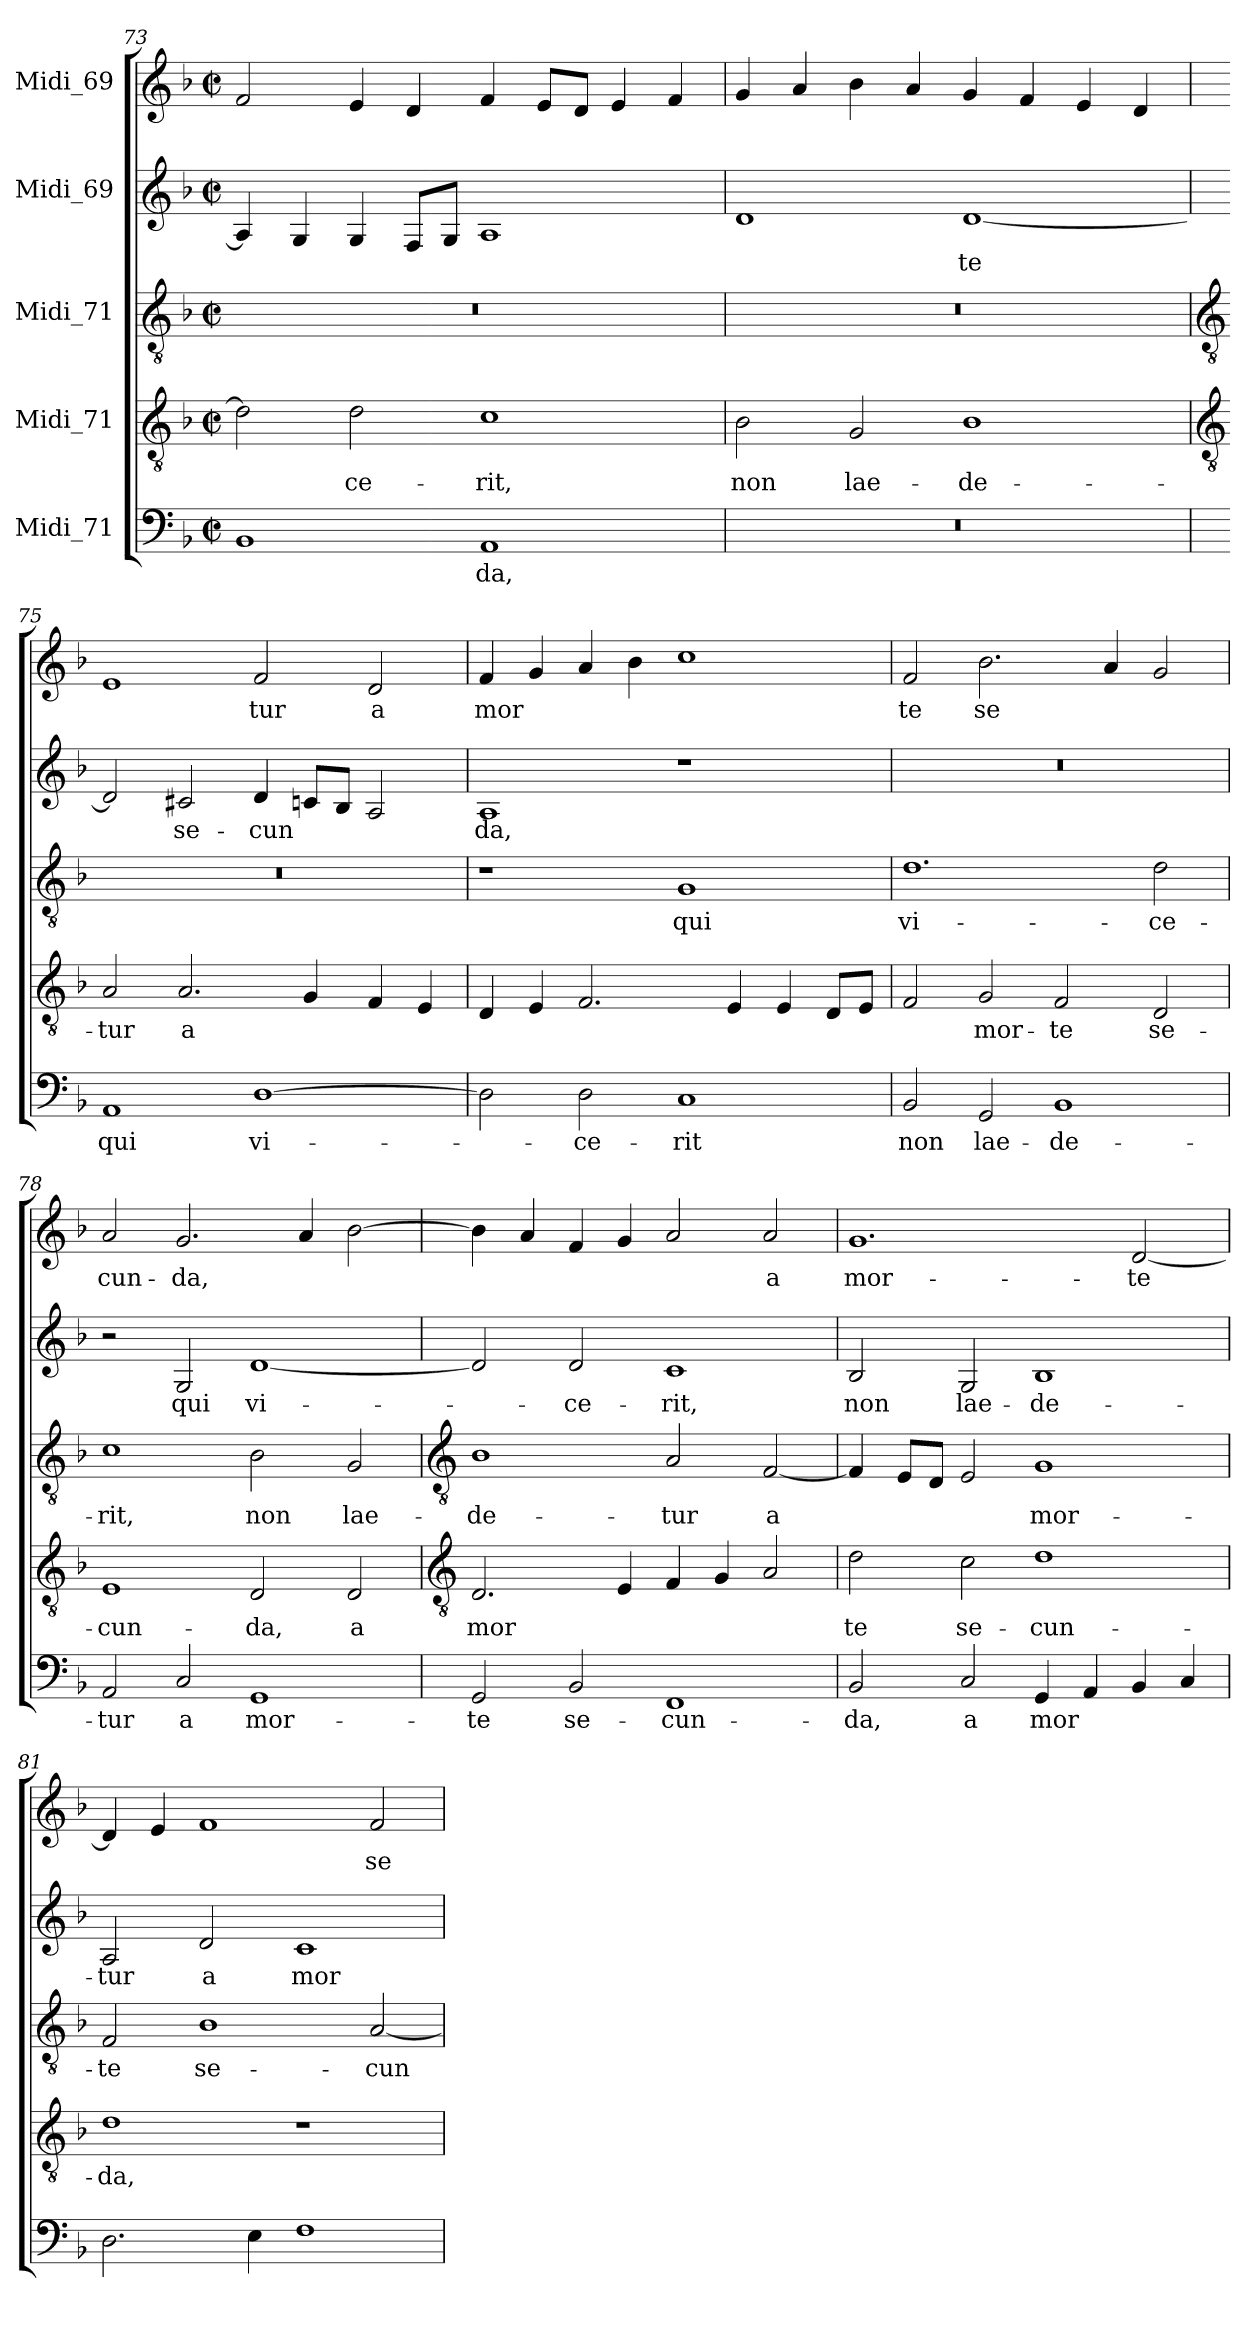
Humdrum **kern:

**kern	**text	**kern	**text	**kern	**text	**kern	**text	**kern	**text
*part5	*part5	*part4	*part4	*part3	*part3	*part2	*part2	*part1	*part1
*staff5	*staff5	*staff4	*staff4	*staff3	*staff3	*staff2	*staff2	*staff1	*staff1
*I"Midi_71	*	*I"Midi_71	*	*I"Midi_71	*	*I"Midi_69	*	*I"Midi_69	*
*clefF4	*	*clefGv2	*	*clefGv2	*	*clefG2	*	*clefG2	*
*k[b-]	*	*k[b-]	*	*k[b-]	*	*k[b-]	*	*k[b-]	*
*F:	*	*F:	*	*F:	*	*F:	*	*F:	*
*M4/2	*	*M4/2	*	*M4/2	*	*M4/2	*	*M4/2	*
*met(c|)	*	*met(c|)	*	*met(c|)	*	*met(c|)	*	*met(c|)	*
=73	=73	=73	=73	=73	=73	=73	=73	=73	=73
1BB-	.	2d]	.	0r	.	4A]	.	2f	.
.	.	.	.	.	.	4G	.	.	.
!	!	!	!LO:LY:b	!	!	!	!	!	!
.	.	2d	ce-	.	.	4G	.	4e	.
.	.	.	.	.	.	8FL	.	4d	.
.	.	.	.	.	.	8GJ	.	.	.
!	!LO:LY:b	!	!LO:LY:b	!	!	!	!	!	!
1AA	da,	1c	-rit,	.	.	1A	.	4f	.
.	.	.	.	.	.	.	.	8eL	.
.	.	.	.	.	.	.	.	8dJ	.
.	.	.	.	.	.	.	.	4e	.
.	.	.	.	.	.	.	.	4f	.
=74	=74	=74	=74	=74	=74	=74	=74	=74	=74
!	!	!	!LO:LY:b	!	!	!	!	!	!
0r	.	2B-	non	0r	.	1d	.	4g	.
.	.	.	.	.	.	.	.	4a	.
!	!	!	!LO:LY:b	!	!	!	!	!	!
.	.	2G	lae-	.	.	.	.	4b-	.
.	.	.	.	.	.	.	.	4a	.
!	!	!	!LO:LY:b	!	!	!	!LO:LY:b	!	!
.	.	1B-	-de-	.	.	[1d	te	4g	.
.	.	.	.	.	.	.	.	4f	.
.	.	.	.	.	.	.	.	4e	.
.	.	.	.	.	.	.	.	4d	.
!!LO:LB:g=z
=75	=75	=75	=75	=75	=75	=75	=75	=75	=75
*	*	*clefGv2	*	*clefGv2	*	*	*	*	*
!	!LO:LY:b	!	!LO:LY:b	!	!	!	!	!	!
1AA	qui	2A	-tur	0r	.	2d]	.	1e	.
!	!	!	!LO:LY:b	!	!	!	!LO:LY:b	!	!
.	.	2.A	a	.	.	2c#X	se-	.	.
!	!LO:LY:b	!	!	!	!	!	!LO:LY:b	!	!LO:LY:b
[1D	vi-	.	.	.	.	4d	-cun	2f	tur
.	.	4G	.	.	.	8cnL	.	.	.
.	.	.	.	.	.	8B-J	.	.	.
!	!	!	!	!	!	!	!	!	!LO:LY:b
.	.	4F	.	.	.	2A	.	2d	a
.	.	4E	.	.	.	.	.	.	.
=76	=76	=76	=76	=76	=76	=76	=76	=76	=76
!	!	!	!	!	!	!	!LO:LY:b	!	!LO:LY:b
2D]	.	4D	.	1r	.	1A	da,	4f	mor
.	.	4E	.	.	.	.	.	4g	.
!	!LO:LY:b	!	!	!	!	!	!	!	!
2D	-ce-	2.F	.	.	.	.	.	4a	.
.	.	.	.	.	.	.	.	4b-	.
!	!LO:LY:b	!	!	!	!LO:LY:b	!	!	!	!
1C	-rit	.	.	1G	qui	1r	.	1cc	.
.	.	4E	.	.	.	.	.	.	.
.	.	4E	.	.	.	.	.	.	.
.	.	8DL	.	.	.	.	.	.	.
.	.	8EJ	.	.	.	.	.	.	.
=77	=77	=77	=77	=77	=77	=77	=77	=77	=77
!	!LO:LY:b	!	!	!	!LO:LY:b	!	!	!	!LO:LY:b
2BB-	non	2F	.	1.d	vi-	0r	.	2f	te
!	!LO:LY:b	!	!LO:LY:b	!	!	!	!	!	!LO:LY:b
2GG	lae-	2G	mor-	.	.	.	.	2.b-	se
!	!LO:LY:b	!	!LO:LY:b	!	!	!	!	!	!
1BB-	-de-	2F	-te	.	.	.	.	.	.
.	.	.	.	.	.	.	.	4a	.
!	!	!	!LO:LY:b	!	!LO:LY:b	!	!	!	!
.	.	2D	se-	2d	-ce-	.	.	2g	.
=78	=78	=78	=78	=78	=78	=78	=78	=78	=78
!	!LO:LY:b	!	!LO:LY:b	!	!LO:LY:b	!	!	!	!LO:LY:b
2AA	-tur	1E	-cun-	1c	-rit,	2r	.	2a	cun-
!	!LO:LY:b	!	!	!	!	!	!LO:LY:b	!	!LO:LY:b
2C	a	.	.	.	.	2G	qui	2.g	-da,
!	!LO:LY:b	!	!LO:LY:b	!	!LO:LY:b	!	!LO:LY:b	!	!
1GG	mor-	2D	-da,	2B-	non	[1d	vi-	.	.
.	.	.	.	.	.	.	.	4a	.
!	!	!	!LO:LY:b	!	!LO:LY:b	!	!	!	!
.	.	2D	a	2G	lae-	.	.	[2b-	.
!!LO:LB:g=z
=79	=79	=79	=79	=79	=79	=79	=79	=79	=79
*	*	*clefGv2	*	*clefGv2	*	*	*	*	*
!	!LO:LY:b	!	!LO:LY:b	!	!LO:LY:b	!	!	!	!
2GG	-te	2.D	mor	1B-	-de-	2d]	.	4b-]	.
.	.	.	.	.	.	.	.	4a	.
!	!LO:LY:b	!	!	!	!	!	!LO:LY:b	!	!
2BB-	se-	.	.	.	.	2d	-ce-	4f	.
.	.	4E	.	.	.	.	.	4g	.
!	!LO:LY:b	!	!	!	!LO:LY:b	!	!LO:LY:b	!	!
1FF	-cun-	4F	.	2A	-tur	1c	-rit,	2a	.
.	.	4G	.	.	.	.	.	.	.
!	!	!	!	!	!LO:LY:b	!	!	!	!LO:LY:b
.	.	2A	.	[2F	a	.	.	2a	a
=80	=80	=80	=80	=80	=80	=80	=80	=80	=80
!	!LO:LY:b	!	!LO:LY:b	!	!	!	!LO:LY:b	!	!LO:LY:b
2BB-	-da,	2d	te	4F]	.	2B-	non	1.g	mor-
.	.	.	.	8EL	.	.	.	.	.
.	.	.	.	8DJ	.	.	.	.	.
!	!LO:LY:b	!	!LO:LY:b	!	!	!	!LO:LY:b	!	!
2C	a	2c	se-	2E	.	2G	lae-	.	.
!	!LO:LY:b	!	!LO:LY:b	!	!LO:LY:b	!	!LO:LY:b	!	!
4GG	mor	1d	-cun-	1G	mor-	1B-	-de-	.	.
4AA	.	.	.	.	.	.	.	.	.
!	!	!	!	!	!	!	!	!	!LO:LY:b
4BB-	.	.	.	.	.	.	.	[2d	-te
4C	.	.	.	.	.	.	.	.	.
=81	=81	=81	=81	=81	=81	=81	=81	=81	=81
!	!	!	!LO:LY:b	!	!LO:LY:b	!	!LO:LY:b	!	!
2.D	.	1d	-da,	2F	-te	2A	-tur	4d]	.
.	.	.	.	.	.	.	.	4e	.
!	!	!	!	!	!LO:LY:b	!	!LO:LY:b	!	!
.	.	.	.	1B-	se-	2d	a	1f	.
4E	.	.	.	.	.	.	.	.	.
!	!	!	!	!	!	!	!LO:LY:b	!	!
1F	.	1r	.	.	.	1c	mor-	.	.
!	!	!	!	!	!LO:LY:b	!	!	!	!LO:LY:b
.	.	.	.	[2A	-cun	.	.	2f	se-
=	=	=	=	=	=	=	=	=	=
*-	*-	*-	*-	*-	*-	*-	*-	*-	*-
